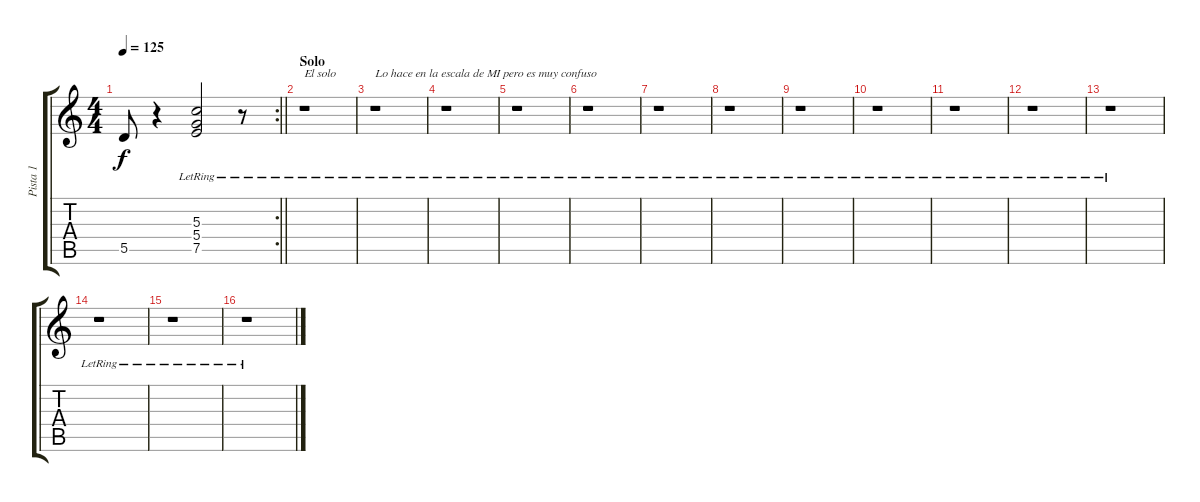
\track ("Pista 1" "Pista 1") {instrument distortionguitar}
\staff {score tabs}
\tuning (E4 B3 G3 D3 A2 E2) {hide}
\rc 2
\ts (4 4)
\tempo 125
\clef g2
\barLineRight lightlight
\ks c
5.5.8{dy f} r.4 (5.3 5.4{lr} 7.5).2 r.8 |
\section ("" "Solo")
r.1{txt "El solo"} |
r.1{txt "Lo hace en la escala de MI pero es muy confuso"} |
r.1 |
r.1 |
r.1 |
r.1 |
r.1 |
r.1 |
r.1 |
r.1 |
r.1 |
r.1 |
r.1 |
r.1 |
r.1
